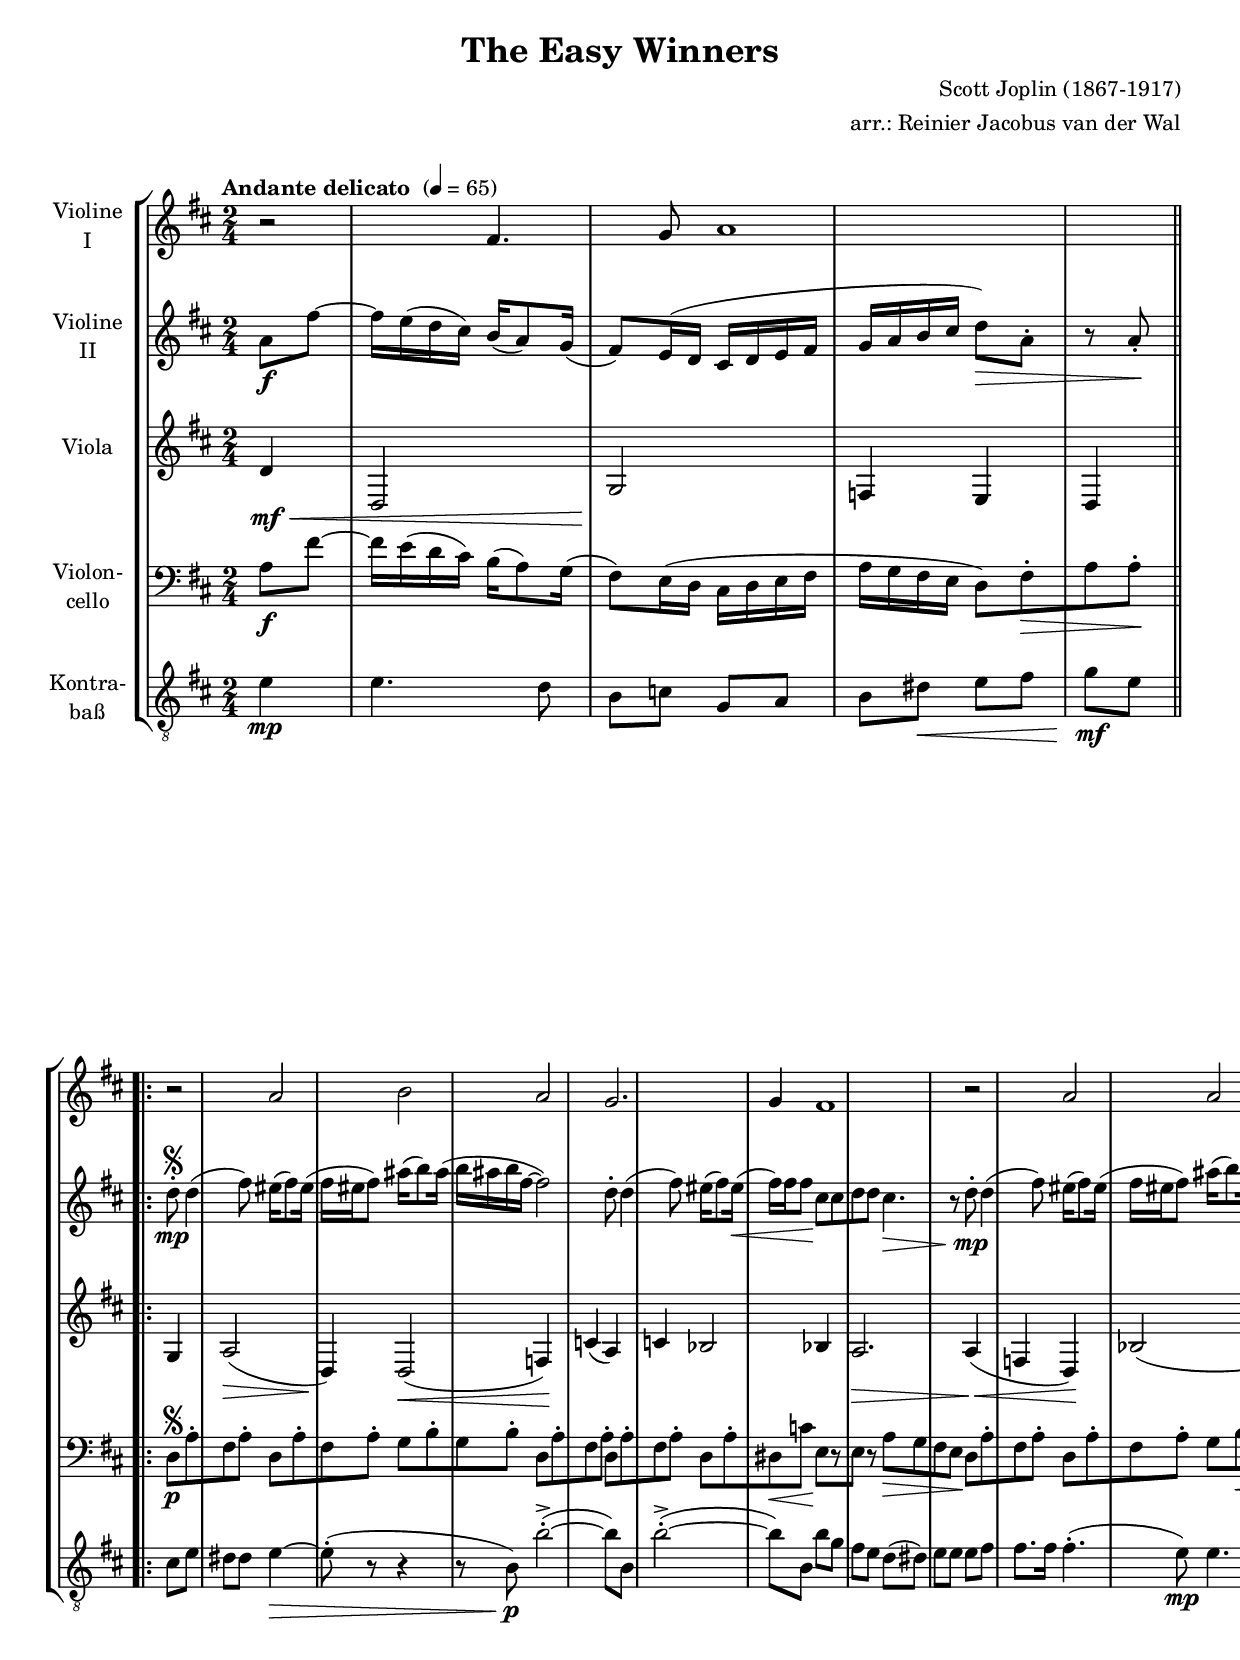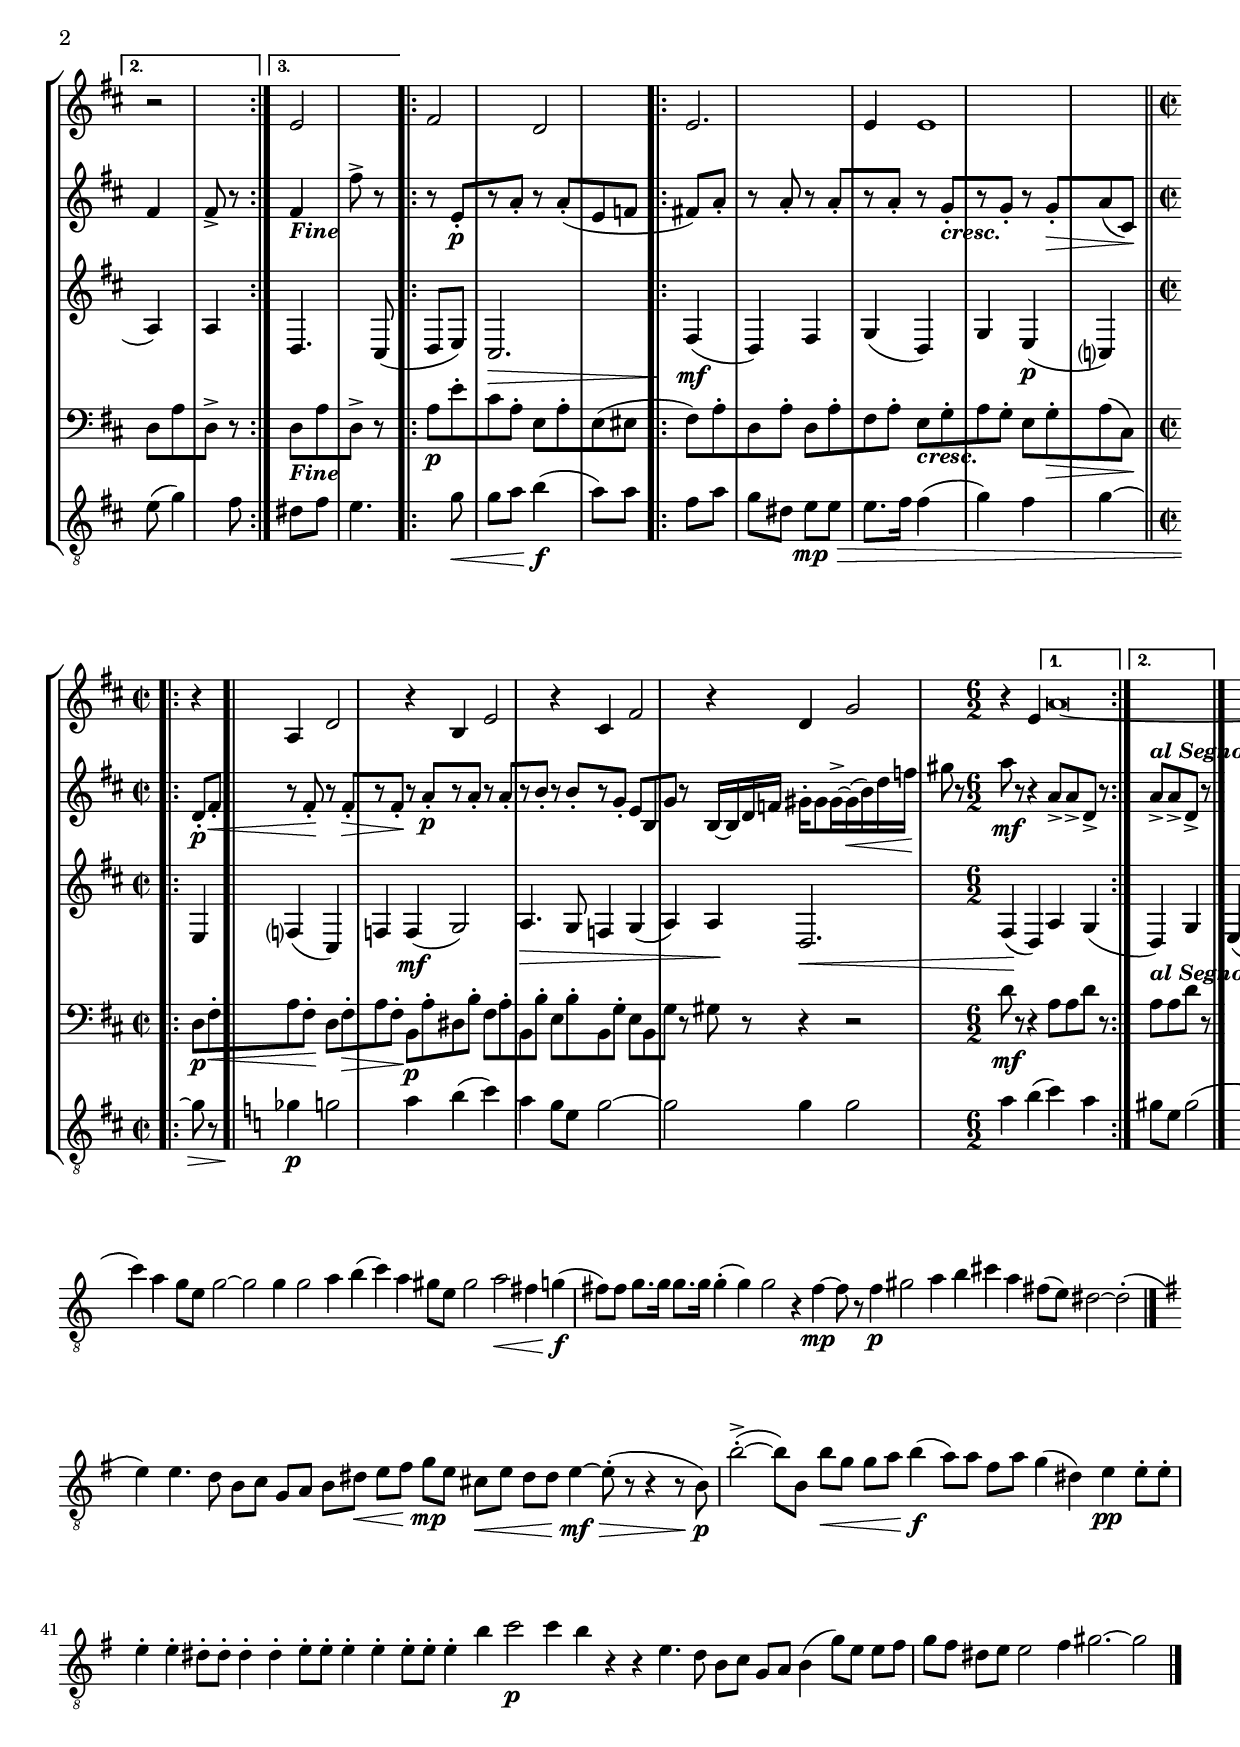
\version "2.14.2"
\include "deutsch.ly"

#(set-global-staff-size 18.75)

\header {
  title = "The Easy Winners"
  composer = "Scott Joplin (1867-1917)"
  arranger = "arr.: Reinier Jacobus van der Wal"
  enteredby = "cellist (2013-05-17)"
}

voiceconsts = {
  \key g \major
  \time 2/4
  %\numericTimeSignature
  \compressFullBarRests
  \tempo "Andante delicato " 4=65
}

crsc = \markup \bold \italic "cresc."
fine = \markup \bold \italic "Fine"
rft  = \markup \bold \italic "rit. al Fine"
ssr  = \markup \bold \italic "al Segno senza rep."

mist = "string ensemble 1"
miba = "drawbar organ"

\include "v1.ily"
vb = \relative c'' {
  \voiceconsts

  d8\f h'~ h16 a( g fis)
  e( d8) c16( h8) a16( g
  fis g a h c d e fis
  g8)\> d-. r d-.\!
  \repeat volta 3 {
    g-.\mp\segno g4( h8)

    ais16( h8) ais16( h ais h8)
    dis16( e8) dis16( e dis e h~
    h2)
    g8-. g4( h8)
    ais16( h8) ais16(\< h) h h8\!
    fis[ fis g g]
    fis4.\> r8
    g8-.\!\mp g4( h8)

    ais16( h8) ais16( h ais h8)
    dis16( e8) dis16( e)\< e fis fis~\!
    fis h,( dis fis h8) r
    dis,16( e8) dis16( e dis e) h~
    h c(-. h-. a?-.) g( h8) h16

    gis(^\rft a8) gis16( a c,) c8
  }
  \alternative {
    { h4. r8 }
    { h4 h8-> r }
    { h4_\fine h'8-> r }
  }
  \repeat volta 2 {
    r a,[-.\p r d-.]
    r d([-. a b]
    h!) d-. r d-.
    r d[-. r d]-.

    r c[-._\crsc r c]-.
    r c[-.\> d( fis,)]\!
    g-.\p h-.\< r h-.\!
    r h[-.\> r h]-.\!
    r d[-.\p r d]-.
    r d[-. r e]-.
    r e[-. r c]-.
    a[ e c'] r

    e,16~ e g b cis-. cis8 cis16~->
    cis(\< e) g b cis8\! r
    d\mf r r4
  }
  \alternative {
    { d,8[-> d-> g,]-> r }
    { d'[->^\ssr d-> g,]-> r }
  } \bar "|."
}

\include "v3.ily"
vd = \relative c' {
  \voiceconsts
  \clef "bass"

  d8\f h'~ h16 a( g fis)
  e( d8) c16( h8) a16( g
  fis g a h d c h a
  g8)[ h-.\> d d]-.\!

  \repeat volta 3 {
    g,[\p\segno d'-. h d]-.
    g,[ d'-. h d]-.
    c[ e-. c e]-.
    g,[ d'-. h d]-.
    g,[ d'-. h d]-.
    g,[ d'-. gis,\< f']\!
    a,[ r a] r

    d[\> c h a]\!
    g[ d'-. h d]-.
    g,[ d'-. h d]-.
    c[ e-.\< c c]\!
    h[ fis'?-. h,] r
    c[\mf e-. c e]-.
    g,[ d'-. g, d']-.

    gis,[^\rft d' fis, d']
  }
  \alternative {
    { g,[ d'\> e fis]\! }
    { g,[ d' g,]-> r}
    { g[_\fine d' g,]-> r }
  }
  \repeat volta 2 {
    d'[\p a'-. fis d]-.
    a[ d-. a( ais]
    h[) d-. g, d']-.

    g,[ d'-. h d]-.
    a[_\crsc c-. d c]-.
    a[ c-.\> d( fis,)]\!
    g[\p h-.\< d h]-.\!
    g[ h-.\> d h]-.\!
    e,[\p d'-. gis, e']-.
    h[ d-. e, e']-.

    a,[ e'-. e, c']-.
    a[ e c'] r
    cis r r4
    r2
    g'8\mf r r4
  }
  \alternative {
    { d8[ d g] r }
    { d[^\ssr d g] r }
  } \bar "|."
}

\include "v5.ily"

music = \new StaffGroup <<
      \new Staff {
	\set Staff.midiInstrument = \mist
	\set Staff.instrumentName = \markup \center-column { "Violine" "I" }
	\transpose g d { \va }
      }

      \new Staff {
	\set Staff.midiInstrument = \mist
	\set Staff.instrumentName = \markup \center-column { "Violine" "II" }
	\transpose g d { \vb }
      }

      \new Staff {
	\set Staff.midiInstrument = \mist
	\set Staff.instrumentName = \markup \center-column { "Viola" }
	\transpose g d { \vc }
      }

      \new Staff {
	\set Staff.midiInstrument = \miba
	\set Staff.instrumentName = \markup \center-column { "Violon-" "cello" }
	\transpose g d { \vd }
      }

      \new Staff {
	\set Staff.midiInstrument = \miba
	\set Staff.instrumentName = \markup \center-column { "Kontra-" "baß" }
	\transpose g d { \ve }
      }
>>

\book {
  \score {
    \music
    \layout {}
  }

  \score {
    \unfoldRepeats \music

    \midi {
      \context {
        \Score
      }
    }
  }
}
